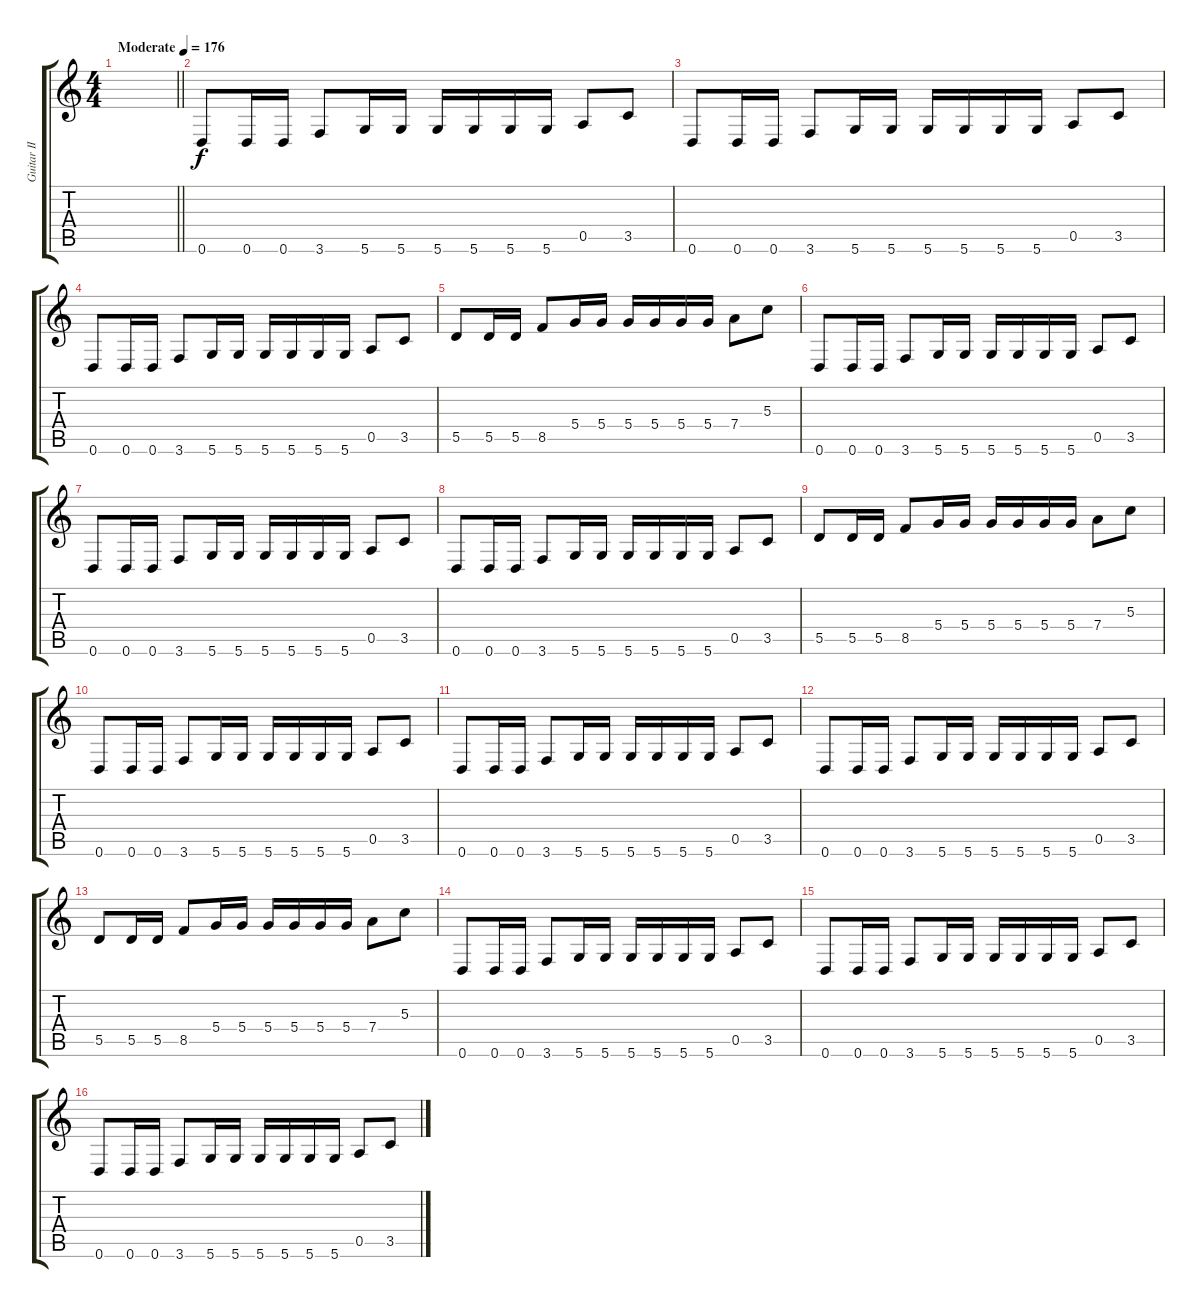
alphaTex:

\track ("Guitar II" "Guitar II") {instrument overdrivenguitar}
\staff {score tabs}
\tuning (E4 B3 G3 D3 A2 D2) {hide}
\ts (4 4)
\tempo (176 "Moderate")
\clef g2
\barLineRight lightlight
\ks c
|
0.6.8 0.6.16 0.6.16 3.6.8 5.6.16 5.6.16 5.6.16 5.6.16 5.6.16 5.6.16 0.5.8 3.5.8 |
0.6.8 0.6.16 0.6.16 3.6.8 5.6.16 5.6.16 5.6.16 5.6.16 5.6.16 5.6.16 0.5.8 3.5.8 |
0.6.8 0.6.16 0.6.16 3.6.8 5.6.16 5.6.16 5.6.16 5.6.16 5.6.16 5.6.16 0.5.8 3.5.8 |
5.5.8 5.5.16 5.5.16 8.5.8 5.4.16 5.4.16 5.4.16 5.4.16 5.4.16 5.4.16 7.4.8 5.3.8 |
0.6.8 0.6.16 0.6.16 3.6.8 5.6.16 5.6.16 5.6.16 5.6.16 5.6.16 5.6.16 0.5.8 3.5.8 |
0.6.8 0.6.16 0.6.16 3.6.8 5.6.16 5.6.16 5.6.16 5.6.16 5.6.16 5.6.16 0.5.8 3.5.8 |
0.6.8 0.6.16 0.6.16 3.6.8 5.6.16 5.6.16 5.6.16 5.6.16 5.6.16 5.6.16 0.5.8 3.5.8 |
5.5.8 5.5.16 5.5.16 8.5.8 5.4.16 5.4.16 5.4.16 5.4.16 5.4.16 5.4.16 7.4.8 5.3.8 |
0.6.8 0.6.16 0.6.16 3.6.8 5.6.16 5.6.16 5.6.16 5.6.16 5.6.16 5.6.16 0.5.8 3.5.8 |
0.6.8 0.6.16 0.6.16 3.6.8 5.6.16 5.6.16 5.6.16 5.6.16 5.6.16 5.6.16 0.5.8 3.5.8 |
0.6.8 0.6.16 0.6.16 3.6.8 5.6.16 5.6.16 5.6.16 5.6.16 5.6.16 5.6.16 0.5.8 3.5.8 |
5.5.8 5.5.16 5.5.16 8.5.8 5.4.16 5.4.16 5.4.16 5.4.16 5.4.16 5.4.16 7.4.8 5.3.8 |
0.6.8 0.6.16 0.6.16 3.6.8 5.6.16 5.6.16 5.6.16 5.6.16 5.6.16 5.6.16 0.5.8 3.5.8 |
0.6.8 0.6.16 0.6.16 3.6.8 5.6.16 5.6.16 5.6.16 5.6.16 5.6.16 5.6.16 0.5.8 3.5.8 |
0.6.8 0.6.16 0.6.16 3.6.8 5.6.16 5.6.16 5.6.16 5.6.16 5.6.16 5.6.16 0.5.8 3.5.8
